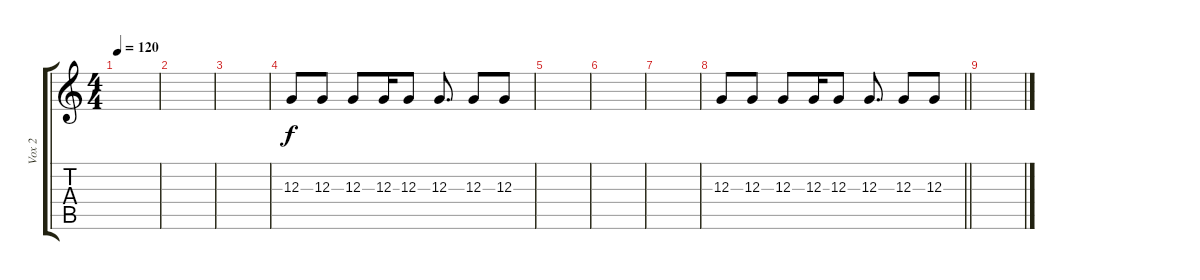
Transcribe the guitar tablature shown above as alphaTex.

\track ("Vox 2" "Vox 2") {instrument viola}
\staff {score tabs}
\tuning (E4 B3 G3 D3 A2 E2) {hide}
\ts (4 4)
\section ("" " ")
\tempo 120
\clef g2
\ks c
|
|
|
12.3.8 12.3.8 12.3.8 12.3.16 12.3.8 12.3.8{d} 12.3.8 12.3.8 |
|
|
|
\barLineRight lightlight
12.3.8 12.3.8 12.3.8 12.3.16 12.3.8 12.3.8{d} 12.3.8 12.3.8 |
\section ("" " ")
